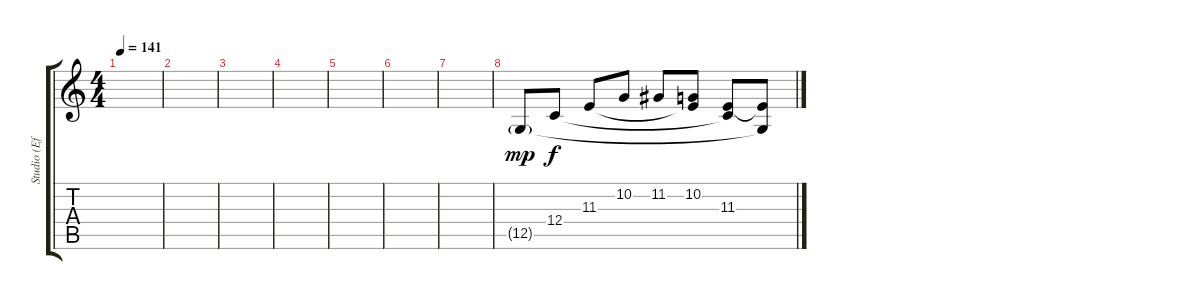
\track ("Studio (Effects+Guitar?)" "Studio (Ef") {instrument fx4atmosphere}
\staff {score tabs}
\tuning (D4 A3 F3 C3 G2 C2) {hide}
\ts (4 4)
\tempo 141
\clef g2
\ks c
|
|
|
|
|
|
|
12.5{g}.8{dy mp} 12.4.8{dy f} 11.3.8 10.2.8 11.2.8 (10.2 11.3{t}).8 (11.3 12.4{t}).8 (11.3{t} 12.5{t}).8
